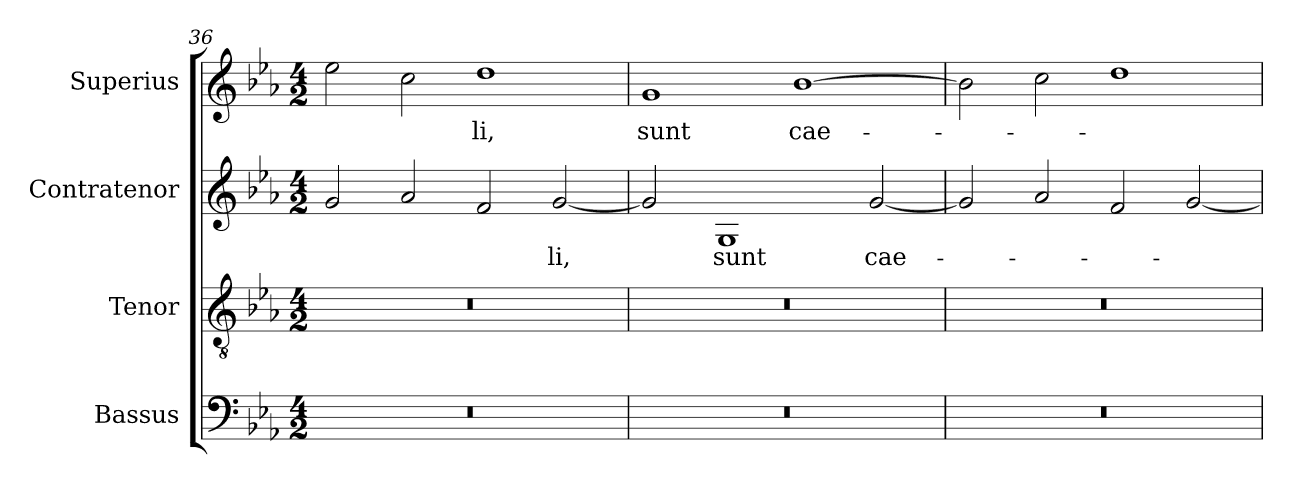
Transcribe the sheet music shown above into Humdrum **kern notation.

**kern	**kern	**kern	**text	**kern	**text
*part4	*part3	*part2	*part2	*part1	*part1
*staff4	*staff3	*staff2	*staff2	*staff1	*staff1
*I"Bassus	*I"Tenor	*I"Contratenor	*	*I"Superius	*
*I'B.	*I'T.	*	*	*	*
*clefF4	*clefGv2	*clefG2	*	*clefG2	*
*	*ITrd7c12	*ITrd7c12	*	*	*
*k[b-e-a-]	*k[b-e-a-]	*k[b-e-a-]	*	*k[b-e-a-]	*
*E-:	*E-:	*E-:	*	*E-:	*
*M4/2	*M4/2	*M4/2	*	*M4/2	*
=36	=36	=36	=36	=36	=36
!LO:N:vis=1	!LO:N:vis=1	!	!	!	!
0r	0r	2Gi/	.	2ee-i\	.
.	.	2A-i/	.	2cci\	.
!	!	!	!	!	!LO:LY:b:color=#000000
.	.	2Fi/	.	1ddi	-li,
!	!	!	!LO:LY:b:color=#000000	!	!
.	.	[<2Gi/	-li,	.	.
=37	=37	=37	=37	=37	=37
!LO:N:vis=1	!LO:N:vis=1	!	!	!	!
!	!	!	!	!	!LO:LY:b:color=#000000
0r	0r	2Gi/]	.	1gi	sunt
!	!	!	!LO:LY:b:color=#000000	!	!
.	.	1GGi	sunt	.	.
!	!	!	!	!	!LO:LY:b:color=#000000
.	.	.	.	[>1b-i	cae-
!	!	!	!LO:LY:b:color=#000000	!	!
.	.	[<2Gi/	cae-	.	.
=38	=38	=38	=38	=38	=38
!LO:N:vis=1	!LO:N:vis=1	!	!	!	!
0r	0r	2Gi/]	.	2b-i\]	.
.	.	2A-i/	.	2cci\	.
.	.	2Fi/	.	1ddi	.
.	.	[<2Gi/	.	.	.
=	=	=	=	=	=
*-	*-	*-	*-	*-	*-
